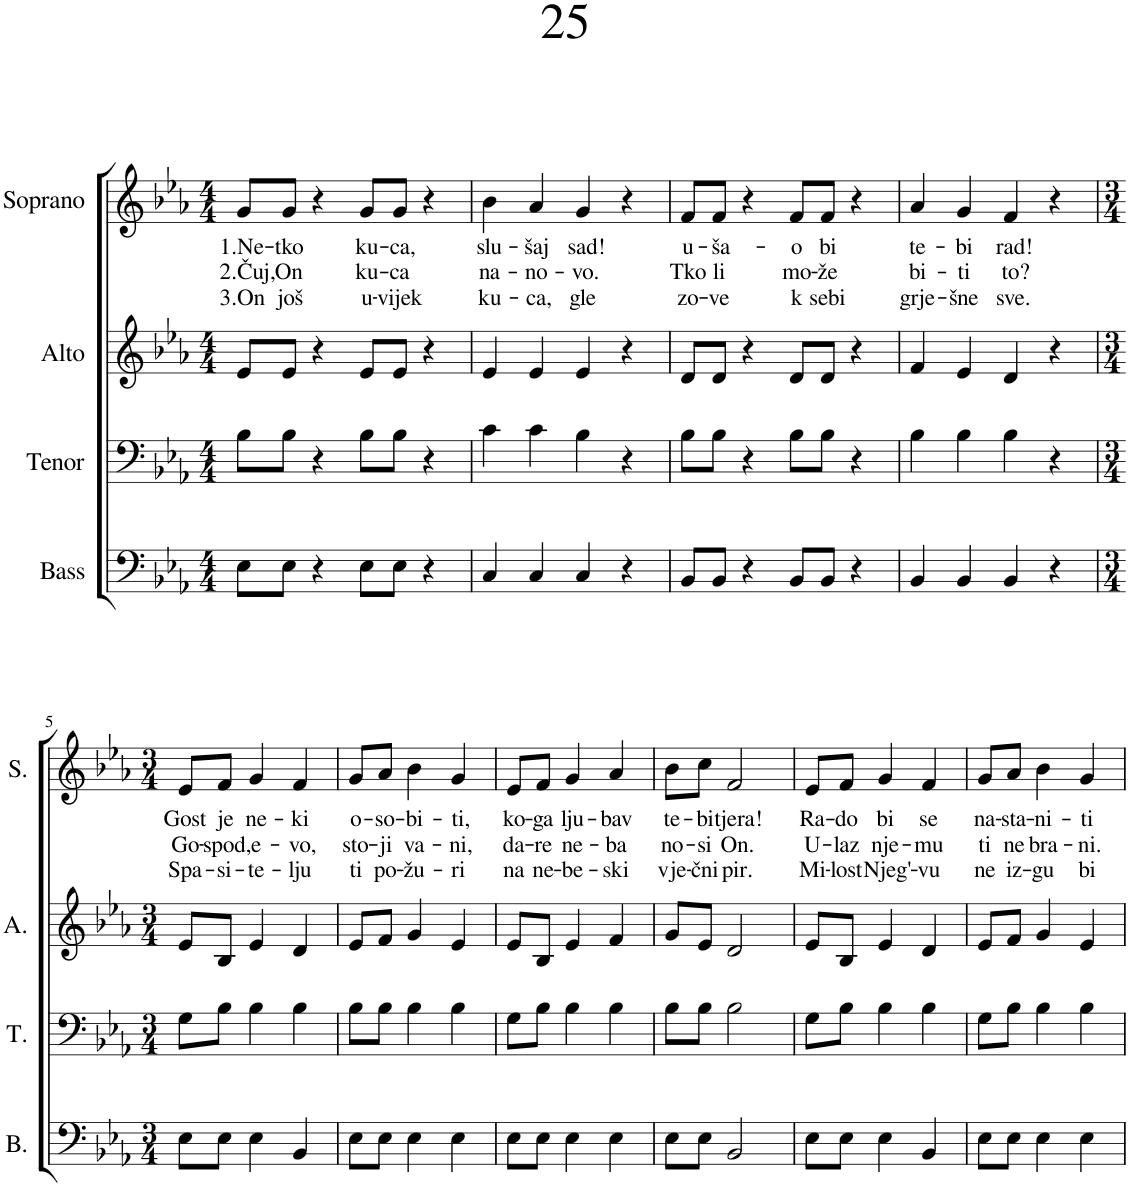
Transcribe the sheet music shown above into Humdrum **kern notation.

**kern	**kern	**kern	**kern	**text	**text	**text
*part4	*part3	*part2	*part1	*part1	*part1	*part1
*staff4	*staff3	*staff2	*staff1	*staff1	*staff1	*staff1
*I"Bass	*I"Tenor	*I"Alto	*I"Soprano	*	*	*
*I'B.	*I'T.	*I'A.	*I'S.	*	*	*
*clefF4	*clefF4	*clefG2	*clefG2	*	*	*
*k[b-e-a-]	*k[b-e-a-]	*k[b-e-a-]	*k[b-e-a-]	*	*	*
*M4/4	*M4/4	*M4/4	*M4/4	*	*	*
=1	=1	=1	=1	=1	=1	=1
!	!	!	!	!LO:LY:b	!LO:LY:b	!LO:LY:b
8E-\L	8B-\L	8e-/L	8g/L	1.Ne-	2.Čuj,	3.On
!	!	!	!	!LO:LY:b	!LO:LY:b	!LO:LY:b
8E-\J	8B-\J	8e-/J	8g/J	-tko	On	još
4r	4r	4r	4r	.	.	.
!	!	!	!	!LO:LY:b	!LO:LY:b	!LO:LY:b
8E-\L	8B-\L	8e-/L	8g/L	ku-	ku-	u-
!	!	!	!	!LO:LY:b	!LO:LY:b	!LO:LY:b
8E-\J	8B-\J	8e-/J	8g/J	-ca,	-ca	-vijek
4r	4r	4r	4r	.	.	.
=2	=2	=2	=2	=2	=2	=2
!	!	!	!	!LO:LY:b	!LO:LY:b	!LO:LY:b
4C/	4c\	4e-/	4b-\	slu-	na-	ku-
!	!	!	!	!LO:LY:b	!LO:LY:b	!LO:LY:b
4C/	4c\	4e-/	4a-/	-šaj	-no-	-ca,
!	!	!	!	!LO:LY:b	!LO:LY:b	!LO:LY:b
4C/	4B-\	4e-/	4g/	sad!	-vo.	gle
4r	4r	4r	4r	.	.	.
=3	=3	=3	=3	=3	=3	=3
!	!	!	!	!LO:LY:b	!LO:LY:b	!LO:LY:b
8BB-/L	8B-\L	8d/L	8f/L	u-	Tko	zo-
!	!	!	!	!LO:LY:b	!LO:LY:b	!LO:LY:b
8BB-/J	8B-\J	8d/J	8f/J	-ša-	li	-ve
4r	4r	4r	4r	.	.	.
!	!	!	!	!LO:LY:b	!LO:LY:b	!LO:LY:b
8BB-/L	8B-\L	8d/L	8f/L	-o	mo-	k
!	!	!	!	!LO:LY:b	!LO:LY:b	!LO:LY:b
8BB-/J	8B-\J	8d/J	8f/J	bi	-že	sebi
4r	4r	4r	4r	.	.	.
=4	=4	=4	=4	=4	=4	=4
!	!	!	!	!LO:LY:b	!LO:LY:b	!LO:LY:b
4BB-/	4B-\	4f/	4a-/	te-	bi-	grje-
!	!	!	!	!LO:LY:b	!LO:LY:b	!LO:LY:b
4BB-/	4B-\	4e-/	4g/	-bi	-ti	-šne
!	!	!	!	!LO:LY:b	!LO:LY:b	!LO:LY:b
4BB-/	4B-\	4d/	4f/	rad!	to?	sve.
4r	4r	4r	4r	.	.	.
!!LO:LB:g=z
=5	=5	=5	=5	=5	=5	=5
*M3/4	*M3/4	*M3/4	*M3/4	*	*	*
!	!	!	!	!LO:LY:b	!LO:LY:b	!LO:LY:b
8E-\L	8G\L	8e-/L	8e-/L	Gost	Go-	Spa-
!	!	!	!	!LO:LY:b	!LO:LY:b	!LO:LY:b
8E-\J	8B-\J	8B-/J	8f/J	je	-spod,	-si-
!	!	!	!	!LO:LY:b	!LO:LY:b	!LO:LY:b
4E-\	4B-\	4e-/	4g/	ne-	e-	-te-
!	!	!	!	!LO:LY:b	!LO:LY:b	!LO:LY:b
4BB-/	4B-\	4d/	4f/	-ki	-vo,	-lju
=6	=6	=6	=6	=6	=6	=6
!	!	!	!	!LO:LY:b	!LO:LY:b	!LO:LY:b
8E-\L	8B-\L	8e-/L	8g/L	o-	sto-	ti
!	!	!	!	!LO:LY:b	!LO:LY:b	!LO:LY:b
8E-\J	8B-\J	8f/J	8a-/J	-so-	-ji	po-
!	!	!	!	!LO:LY:b	!LO:LY:b	!LO:LY:b
4E-\	4B-\	4g/	4b-\	-bi-	va-	-žu-
!	!	!	!	!LO:LY:b	!LO:LY:b	!LO:LY:b
4E-\	4B-\	4e-/	4g/	-ti,	-ni,	-ri
=7	=7	=7	=7	=7	=7	=7
!	!	!	!	!LO:LY:b	!LO:LY:b	!LO:LY:b
8E-\L	8G\L	8e-/L	8e-/L	ko-	da-	na
!	!	!	!	!LO:LY:b	!LO:LY:b	!LO:LY:b
8E-\J	8B-\J	8B-/J	8f/J	-ga	-re	ne-
!	!	!	!	!LO:LY:b	!LO:LY:b	!LO:LY:b
4E-\	4B-\	4e-/	4g/	lju-	ne-	-be-
!	!	!	!	!LO:LY:b	!LO:LY:b	!LO:LY:b
4E-\	4B-\	4f/	4a-/	-bav	-ba	-ski
=8	=8	=8	=8	=8	=8	=8
!	!	!	!	!LO:LY:b	!LO:LY:b	!LO:LY:b
8E-\L	8B-\L	8g/L	8b-\L	te-	no-	vje-
!	!	!	!	!LO:LY:b	!LO:LY:b	!LO:LY:b
8E-\J	8B-\J	8e-/J	8cc\J	-bi	-si	-čni
!	!	!	!	!LO:LY:b	!LO:LY:b	!LO:LY:b
2BB-/	2B-\	2d/	2f/	tjera!	On.	pir.
=9	=9	=9	=9	=9	=9	=9
!	!	!	!	!LO:LY:b	!LO:LY:b	!LO:LY:b
8E-\L	8G\L	8e-/L	8e-/L	Ra-	U-	Mi-
!	!	!	!	!LO:LY:b	!LO:LY:b	!LO:LY:b
8E-\J	8B-\J	8B-/J	8f/J	-do	-laz	-lost
!	!	!	!	!LO:LY:b	!LO:LY:b	!LO:LY:b
4E-\	4B-\	4e-/	4g/	bi	nje-	Njeg'-
!	!	!	!	!LO:LY:b	!LO:LY:b	!LO:LY:b
4BB-/	4B-\	4d/	4f/	se	-mu	-vu
=10	=10	=10	=10	=10	=10	=10
!	!	!	!	!LO:LY:b	!LO:LY:b	!LO:LY:b
8E-\L	8G\L	8e-/L	8g/L	na-	ti	ne
!	!	!	!	!LO:LY:b	!LO:LY:b	!LO:LY:b
8E-\J	8B-\J	8f/J	8a-/J	-sta-	ne	iz-
!	!	!	!	!LO:LY:b	!LO:LY:b	!LO:LY:b
4E-\	4B-\	4g/	4b-\	-ni-	bra-	-gu
!	!	!	!	!LO:LY:b	!LO:LY:b	!LO:LY:b
4E-\	4B-\	4e-/	4g/	-ti	-ni.	bi
=	=	=	=	=	=	=
*-	*-	*-	*-	*-	*-	*-
